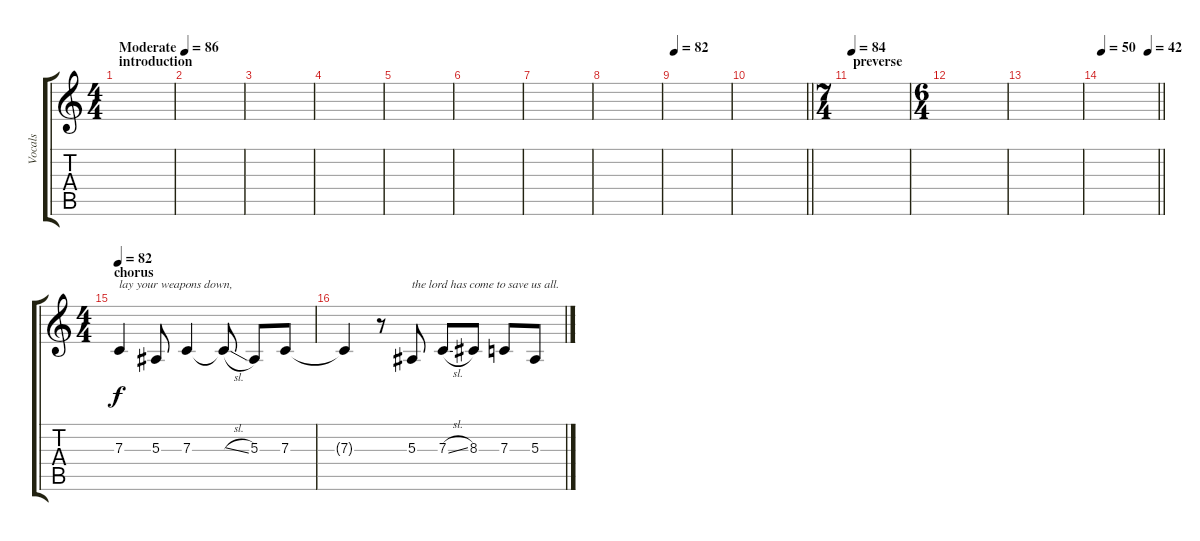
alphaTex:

\track ("Vocals" "Vocals") {instrument clarinet}
\staff {score tabs}
\tuning (D4 A3 F3 C3 G2 C2) {hide}
\ts (4 4)
\section ("" "introduction")
\tempo (86 "Moderate")
\clef g2
\ks c
|
|
|
|
|
|
|
|
\tempo 82
|
\barLineRight lightlight
|
\ts (7 4)
\section ("" "preverse")
\tempo 84
|
\ts (6 4)
|
|
\tempo 50
\tempo (42 0.8333333333333334)
\barLineRight lightlight
|
\ts (4 4)
\section ("" "chorus")
\tempo 82
7.3.4{txt "lay your weapons down,"} 5.3.8 7.3.4 7.3{sl t}.8 5.3.8 7.3.8 |
7.3{t}.4 r.8 5.3.8{txt "the lord has come to save us all."} 7.3{sl}.8 8.3.8 7.3.8 5.3.8
